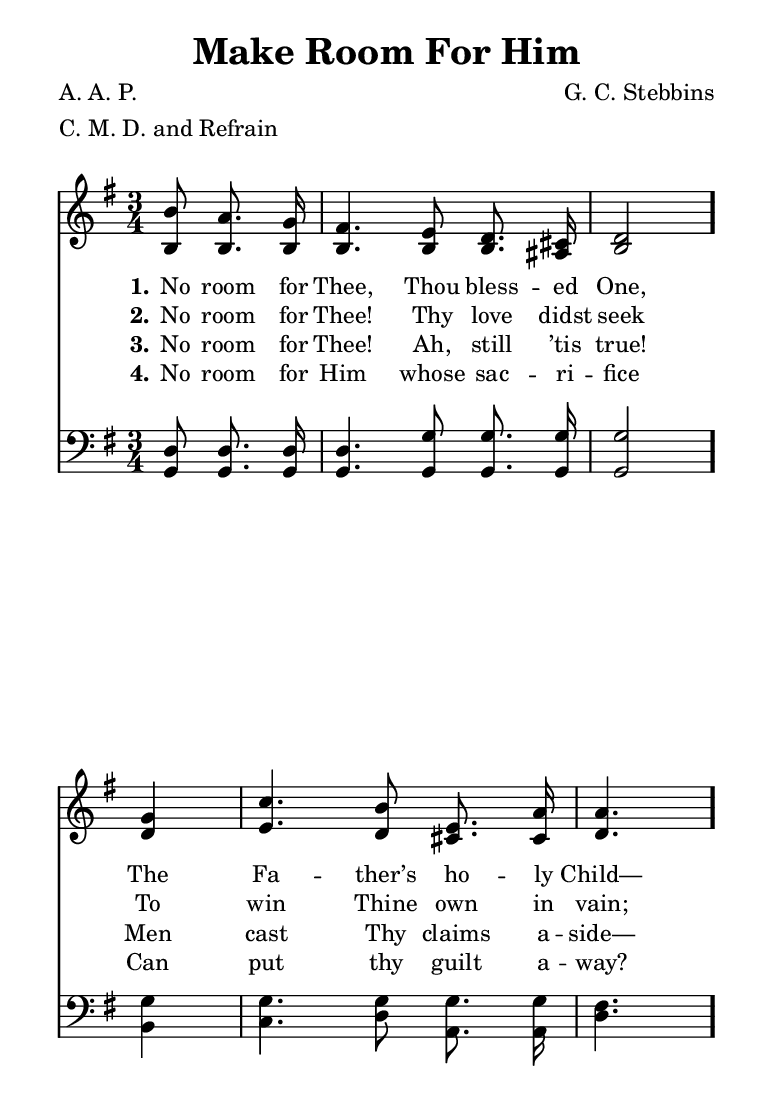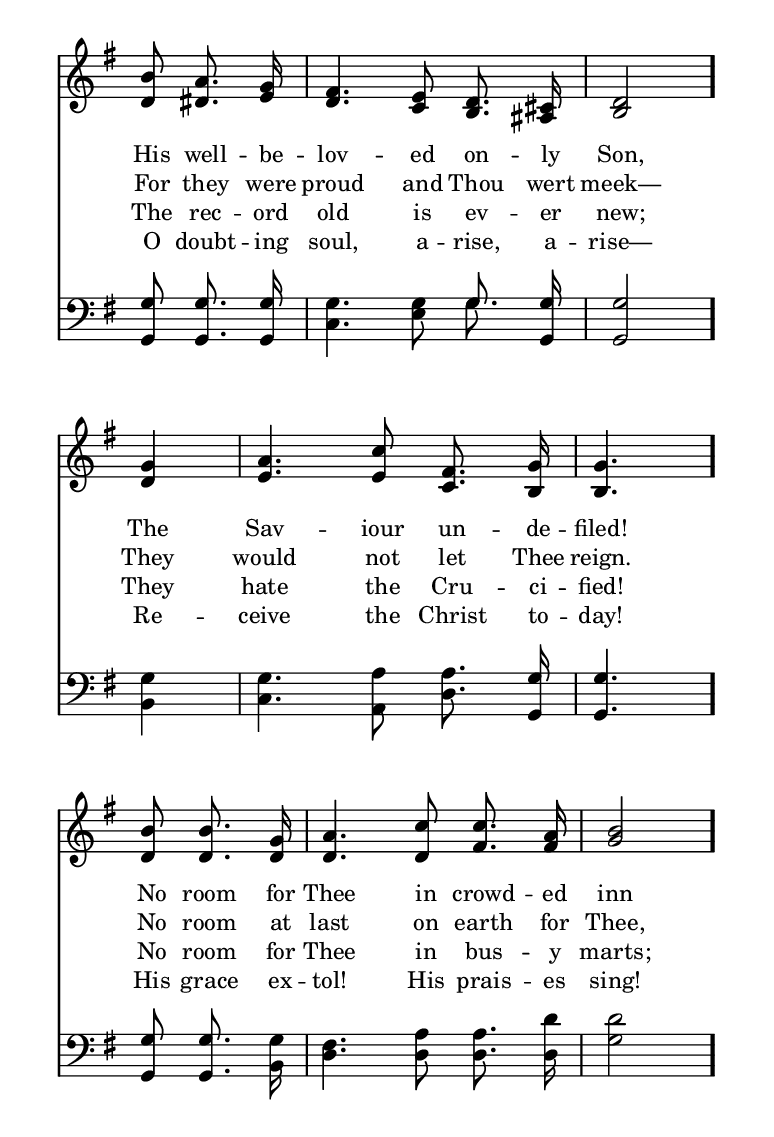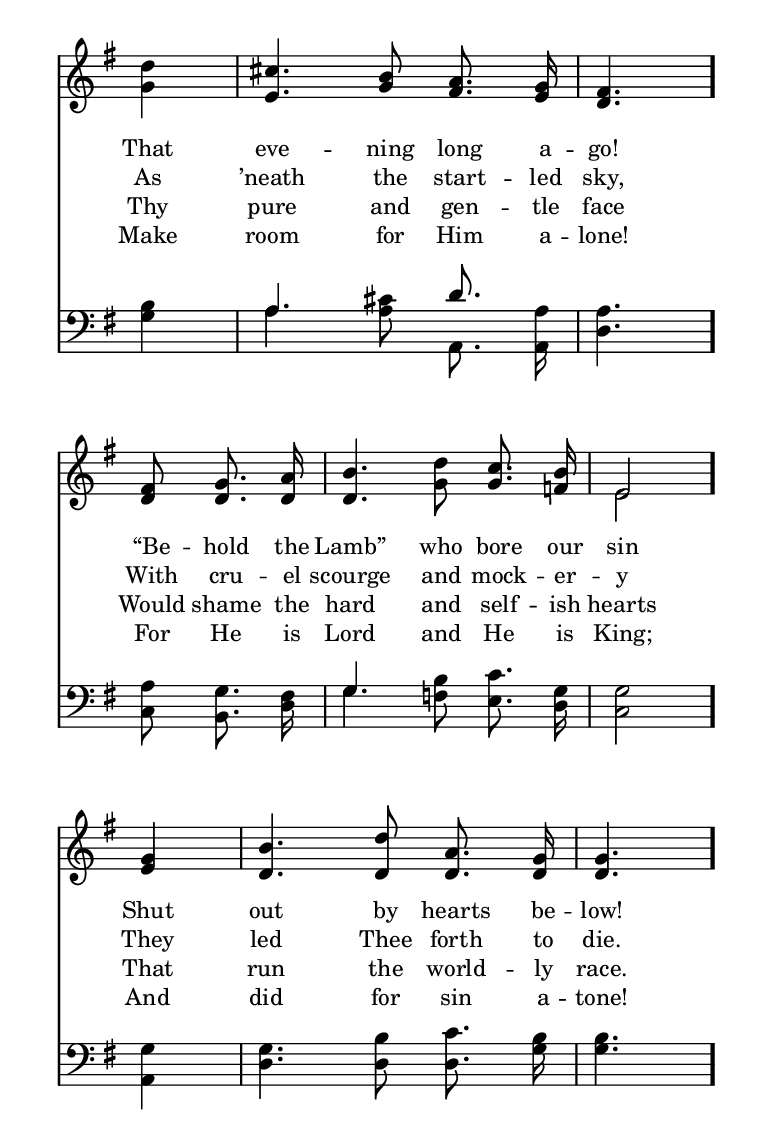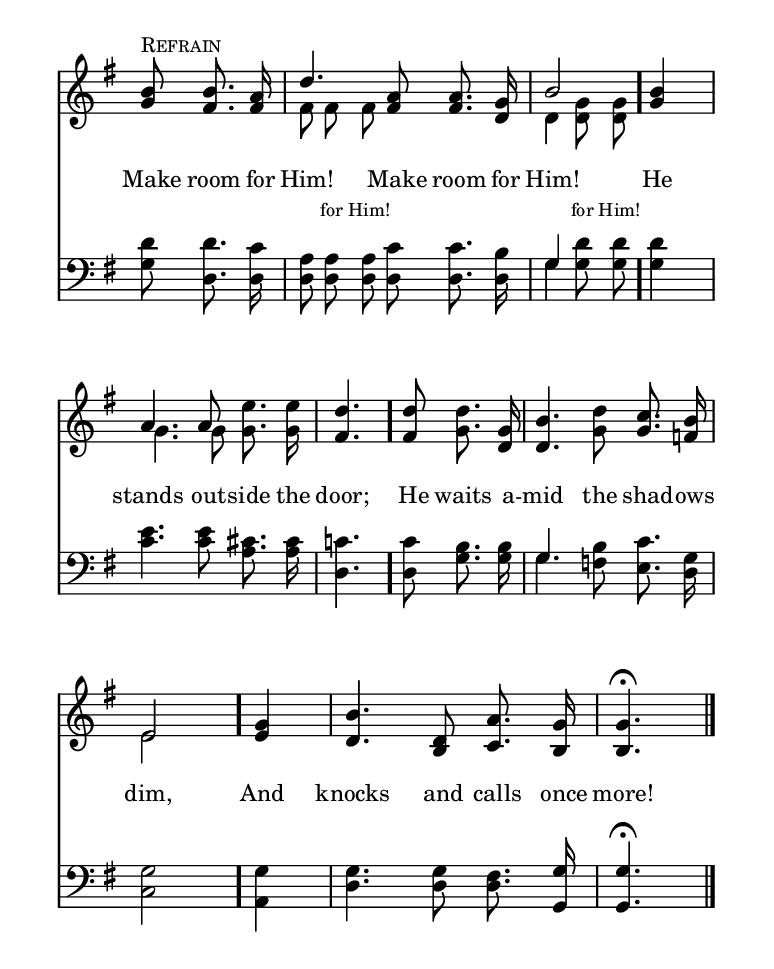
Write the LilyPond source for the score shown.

\include "common/global.ily"
\paper {
  \include "common/paper.ily"
  ragged-last-bottom = ##t
  %systems-per-page = ##f
  system-count = #(cond (is-eogsized 6) (#t #f))
  page-count = #(cond (is-eogsized 2) (#t #f))
}

\header{
  hymnnumber = "21"
  title = "Make Room For Him"
  tunename = ""
  meter = "C. M. D. and Refrain"
  poet = "A. A. P."
  composer = "G. C. Stebbins"
  %copyright = ""
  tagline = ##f
}

% for fermata in MIDI
ta = { \tempo 4=76 }
tb = { \tempo 4=38 }

patternAA = { \ta c8 c8. c16 | c4. c8 c8. c16 | c2 } %
patternAB = { \ta c8 c8. c16 | c8 c8 c8 c8 c8. c16 | c4 c8 c8 } %

patternBA = { \ta c4 | c4. c8 c8. c16 | c4. } %
patternBB = { \ta c4 | c4. c8 c8. c16 | \tb c4. \tb } %

global = {
  \include "common/overrides.ily"
  \override Staff.TimeSignature.style = #'numbered
  \time 3/4
  \override Score.MetronomeMark.transparent = ##t % hide all fermata changes too
  \ta
  \key g \major
  \partial 4.
  \autoBeamOff
}

notesSoprano = {
\global
\relative c'' {

  \changePitch \patternAA { b a g   | fis e d cis | d   }
  \changePitch \patternBA { g       | c b e, a    | a   }
  \changePitch \patternAA { b a g   | fis e d cis | d   }
  \changePitch \patternBA { g       | a c fis, g  | g   }
  \changePitch \patternAA { b b     | g a c c a   | b   }
  \changePitch \patternBA { d       | cis b a g   | fis }
  \changePitch \patternAA { fis g a | b d c b     | e,  }
  \changePitch \patternBA { g       | b d a g     | g   }


  << s^\markup { \small \caps "Refrain" }
  \changePitch \patternAA { b b a  | d a a g    | b  } >>
  \changePitch \patternBA { b      | a a e' e d }
  \changePitch \patternAA { d d g, | b d c b    | e, }
  \changePitch \patternBB { g      | b d, a' g  | g \fermata }

  \bar "|."

}
}

notesAlto = {
\global
\relative c' {

  \changePitch \patternAA { b b b   | b b b ais   | b }
  \changePitch \patternBA { d       | e d cis cis | d }
  \changePitch \patternAA { d dis e | d c b ais   | b }
  \changePitch \patternBA { d       | e e c b     | b }
  \changePitch \patternAA { d d d   | d d fis fis | g }
  \changePitch \patternBA { g       | e g fis e   | d }
  \changePitch \patternAA { d d d   | d g g f     | e }
  \changePitch \patternBA { e       | d d d d     | d }

  \changePitch \patternAB { g fis fis | fis fis fis fis fis d | d < d g > < d g>  }
  \changePitch \patternBA { g         | g g g g fis           }
  \changePitch \patternAA { fis g d   | d g g f               | e     }
  \changePitch \patternBB { e         | d b c b               | b     }

}
}

notesTenor = {
\global
\relative d {

  \changePitch \patternAA { d d d   | d g g g   | g   }
  \changePitch \patternBA { g       | g g g g   | fis }
  \changePitch \patternAA { g g g   | g g g g   | g   }
  \changePitch \patternBA { g       | g a a g   | g   }
  \changePitch \patternAA { g g g   | fis a a d | d   }
  \changePitch \patternBA { b       | a cis d a | a   }
  \changePitch \patternAA { a g fis | g b c g   | g   }
  \changePitch \patternBA { g       | g b c b   | b   }

  \changePitch \patternAB { d d c | a a a c c b   | g d' d }
  \changePitch \patternBA { d     | e e cis cis c! }
  \changePitch \patternAA { c b b | g b c g       | g     }
  \changePitch \patternBB { g     | g g fis g     | g     }

}
}

notesBass = {
\global
\relative g, {

  \changePitch \patternAA { g g g  | g g g g  | g }
  \changePitch \patternBA { b      | c d a a  | d }
  \changePitch \patternAA { g, g g | c e g g, | g }
  \changePitch \patternBA { b      | c a d g, | g }
  \changePitch \patternAA { g g b  | d d d d  | g }
  \changePitch \patternBA { g      | a a a, a | d }
  \changePitch \patternAA { c b d  | g f e d  | c }
  \changePitch \patternBA { a      | d d d g  | g }

  \changePitch \patternAB { g d d | d d d d d d | g g g }
  \changePitch \patternBA { g     | c c a a d,  }
  \changePitch \patternAA { d g g | g f e d     | c     }
  \changePitch \patternBB { a     | d d d g,    | g \fermata }

}
}

Refrain = \lyricmode {

Make room for Him! Make room for Him! \bar "."
He stands out -- side the door; \bar "."
He waits a -- mid the shad -- ows dim, \bar "."
And knocks and calls once more! \bar "."

}

wordsA = \lyricmode {
\set stanza = "1."

No room for Thee, Thou bless -- ed One, \bar "."
The Fa -- ther’s ho -- ly Child— \bar "." \break
His well -- be -- lov -- ed on -- ly Son, \bar "."
The Sav -- iour un -- de -- filed! \bar "." \break
No room for Thee in crowd -- ed inn \bar "."
That eve -- ning long a -- go! \bar "." \break
“Be -- hold the Lamb” who bore our sin \bar "."
Shut out by hearts be -- low! \bar "." \break

}

wordsB = \lyricmode {
\set stanza = "2."

No room for Thee! Thy love didst seek
To win Thine own in vain;
For they were proud and Thou wert meek—
They would not let Thee reign.
No room at last on earth for Thee,
As ’neath the start -- led sky,
With cru -- el scourge and mock -- er -- y
They led Thee forth to die.

{ \pageBreak }

\Refrain

}

wordsC = \lyricmode {
\set stanza = "3."

No room for Thee! Ah, still ’tis true!
Men cast Thy claims a -- side—
The rec -- ord old is ev -- er new;
They hate the Cru -- ci -- fied!
No room for Thee in bus -- y marts;
Thy pure and gen -- tle face
Would shame the hard and self -- ish hearts
That run the world -- ly race.

}

wordsD = \lyricmode {
\set stanza = "4."

No room for Him whose sac -- ri -- fice
Can put thy guilt a -- way?
O doubt -- ing soul, a -- rise, a -- rise—
Re -- ceive the Christ to -- day!
His grace ex -- tol! His prais -- es sing!
Make room for Him a -- lone!
For He is Lord and He is King;
And did for sin a -- tone!

}

TenorRefrainA = \lyricmode {

	\override LyricText.font-size = #-2
	\repeat unfold 60 { \skip 4 }
	for Him!
	\repeat unfold 4 { \skip 4 }
	for Him!

}

\score {
  \context ChoirStaff <<
    \context Staff = upper <<
      \set Staff.autoBeaming = ##f
      \set ChoirStaff.systemStartDelimiter = #'SystemStartBar
      \set ChoirStaff.printPartCombineTexts = ##f
      \partcombine #'(2 . 9) \notesSoprano \notesAlto
      \context NullVoice = sopranos { \voiceOne << \notesSoprano >> }
      \context NullVoice = altos { \voiceTwo << \notesAlto >> }
      \context Lyrics = one   \lyricsto sopranos \wordsA
      \context Lyrics = two   \lyricsto sopranos \wordsB
      \context Lyrics = three \lyricsto sopranos \wordsC
      \context Lyrics = four  \lyricsto sopranos \wordsD
    >>
    \context Staff = men <<
      \clef bass
      \set ChoirStaff.printPartCombineTexts = ##f
      \partcombine #'(2 . 9) \notesTenor \notesBass
      \context NullVoice = tenors { \voiceOne << \notesTenor >> }
      \context NullVoice = basses { \voiceTwo << \notesBass >> }
    >>
    \new Lyrics \with { alignAboveContext = men } \lyricsto tenors \TenorRefrainA
  >>
  \layout {
    \include "common/layout.ily"
  }
  \midi{
    \include "common/midi.ily"
  }
}

\version "2.19.49"  % necessary for upgrading to future LilyPond versions.

% vi:set et ts=2 sw=2 ai nocindent syntax=lilypond:
